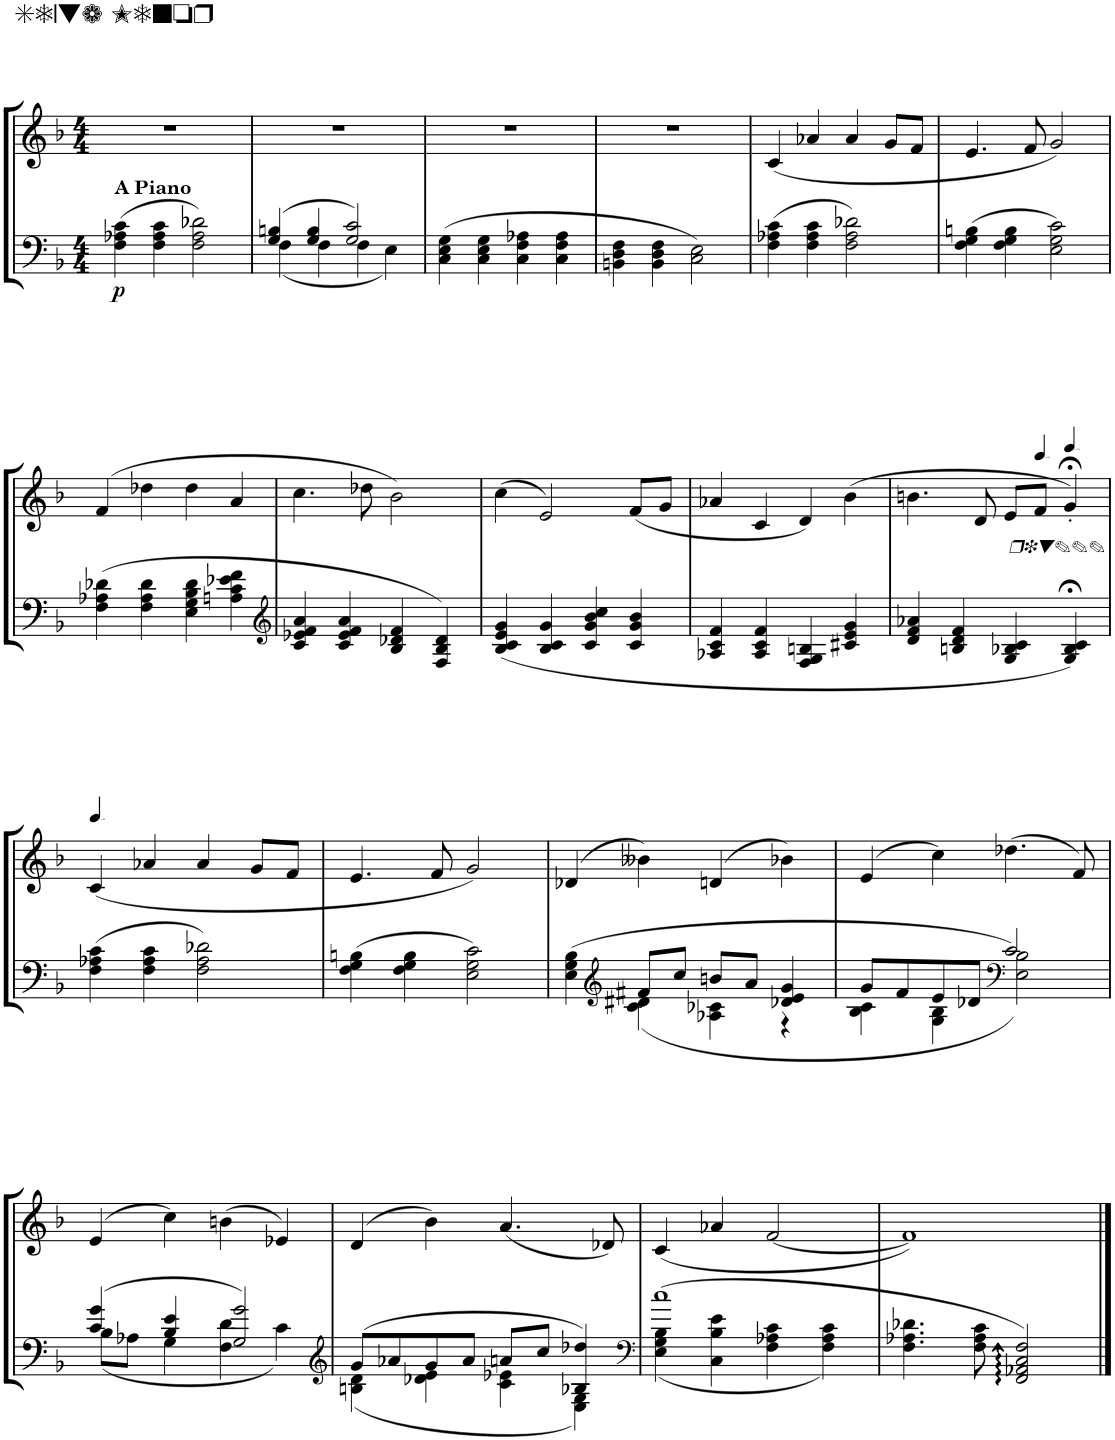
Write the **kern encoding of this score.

**kern	**dynam	**kern
*part2	*part2	*part1
*staff2	*staff2	*staff1
*I"Violonchelo	*	*I"Clarinete en Sib
*I'Vc	*	*I'Cl
*stria5	*	*stria5
*clefF4	*	*clefG2
*	*	*Trd1c2
*k[b-]	*	*k[b-]
*M4/4	*	*M4/4
=1	=1	=1
!LO:TX:a:B:t=A Piano	!	!
!	!LO:DY:b	!
(4F\ 4A-X\ 4c\	p	1r
4F\ 4A-\ 4c\	.	.
2F\ 2A-\ 2d-X\)	.	.
=2	=2	=2
*^	*	*
(4G/ 4Bn/	(4F\	.	1r
4G/ 4B/	4F\	.	.
2G/ 2c/)	4F\	.	.
.	4E\)	.	.
*v	*v	*	*
=3	=3	=3
(4C\ 4E\ 4G\	.	1r
4C\ 4E\ 4G\	.	.
4C\ 4F\ 4A-X\	.	.
4C\ 4F\ 4A-\	.	.
=4	=4	=4
4BBn\ 4D\ 4F\	.	1r
4BB\ 4D\ 4F\	.	.
2C\ 2E\)	.	.
=5	=5	=5
(4F\ 4A-X\ 4c\	.	(4c/
4F\ 4A-\ 4c\	.	4a-X/
2F\ 2A-\ 2d-X\)	.	4a-/
.	.	8g/L
.	.	8f/J
=6	=6	=6
(4F\ 4G\ 4Bn\	.	4.e/
4F\ 4G\ 4B\	.	.
.	.	8f/
2E\ 2G\ 2c\)	.	2g/)
!!LO:LB:g=z
=7	=7	=7
(4F\ 4A-X\ 4d-X\	.	(4f/
4F\ 4A-\ 4d-\	.	4dd-X\
4E\ 4G\ 4B-\ 4d-\	.	4dd-\
4An\ 4c\ 4e-X\ 4f\	.	4a/
=8	=8	=8
*clefG2	*	*
4c/ 4e-X/ 4f/ 4a/	.	4.cc\
4c/ 4e-/ 4f/ 4a/	.	.
.	.	8dd-X\
4B-/ 4d-X/ 4f/	.	2b-\)
4F/ 4B-/ 4d-/)	.	.
=9	=9	=9
(4B-/ 4c/ 4e/ 4g/	.	(4cc\
4B-/ 4c/ 4g/	.	2e/)
4c/ 4g/ 4b-/ 4cc/	.	.
4c/ 4g/ 4b-/	.	(8f/L
.	.	8g/J
=10	=10	=10
4A-X/ 4c/ 4f/	.	4a-X/
4A-/ 4c/ 4f/	.	4c/
4F/ 4G/ 4Bn/	.	4d/)
4c#X/ 4e/ 4g/	.	(4b-\
=11	=11	=11
4d/ 4f/ 4a-X/	.	4.bn\
4Bn/ 4d/ 4f/	.	.
.	.	8d/
!LO:TX:a:i:t=rit...	!	!
4G/ 4B-X/ 4c/	.	8e/L
*	*	*MM40
.	.	8f/J
*	*	*MM30
4G/;< 4B-/;< 4c/;<)	.	4g;<'/)
!!LO:LB:g=z
=12	=12	=12
*clefF4	*	*
*	*	*MM60
(4F\ 4A-X\ 4c\	.	(4c/
4F\ 4A-\ 4c\	.	4a-X/
2F\ 2A-\ 2d-X\)	.	4a-/
.	.	8g/L
.	.	8f/J
=13	=13	=13
(4F\ 4G\ 4Bn\	.	4.e/
4F\ 4G\ 4B\	.	.
.	.	8f/
2E\ 2G\ 2c\)	.	2g/)
=14	=14	=14
*^	*	*
(4E\ 4G\ 4B-\	4ryy	.	(4d-X/
*clefG2	*	*	*
8f#X/L	(4c\ 4d#X\	.	4b--X\)
8cc/J	.	.	.
8bn/L	4A-X\ 4c-X\	.	(4dn/
8a/J	.	.	.
4d-X/ 4e/ 4g/	4r	.	4b-X\)
=15	=15	=15	=15
8g/L	4B-\ 4c\	.	(4e/
8f/	.	.	.
8e/	4G\ 4B-\	.	4cc\)
8d-X/J	.	.	.
*clefF4	*	*	*
2c/)	2E\ 2B-\)	.	(4.dd-X\
.	.	.	8f/)
!!LO:LB:g=z
=16	=16	=16	=16
(4c/ 4g/	(8B-\L	.	(4e/
.	8A-X\J	.	.
4B-/ 4e/	4G\	.	4cc\)
2G/ 2g/)	4F\ 4d\	.	(4bn\
.	4c\)	.	4e-X/)
=17	=17	=17	=17
*clefG2	*	*	*
(8g/L	(4Bn\ 4d\	.	(4d/
8a-X/	.	.	.
8g/	4d-X\ 4e\	.	4b-\)
8a-/J	.	.	.
8an/L	4c\ 4e-X\	.	(4.a/
8cc/J	.	.	.
4B-X/ 4dd-X/)	4E\ 4G\)	.	.
.	.	.	8d-X/)
=18	=18	=18	=18
*clefF4	*	*	*
(1cc	(4E\ 4G\ 4B-\	.	(4c/
.	4C\ 4B-\ 4e\	.	4a-X/
.	4F\ 4A-X\ 4c\	.	[2f/
.	4F\ 4A-\ 4c\)	.	.
*v	*v	*	*
=19	=19	=19
4.F\ 4.A-X\ 4.d-X\	.	1f])
8F\ 8A-\ 8c\	.	.
2FF/: 2AA-X/: 2C/: 2F/:)	.	.
==	==	==
*-	*-	*-
